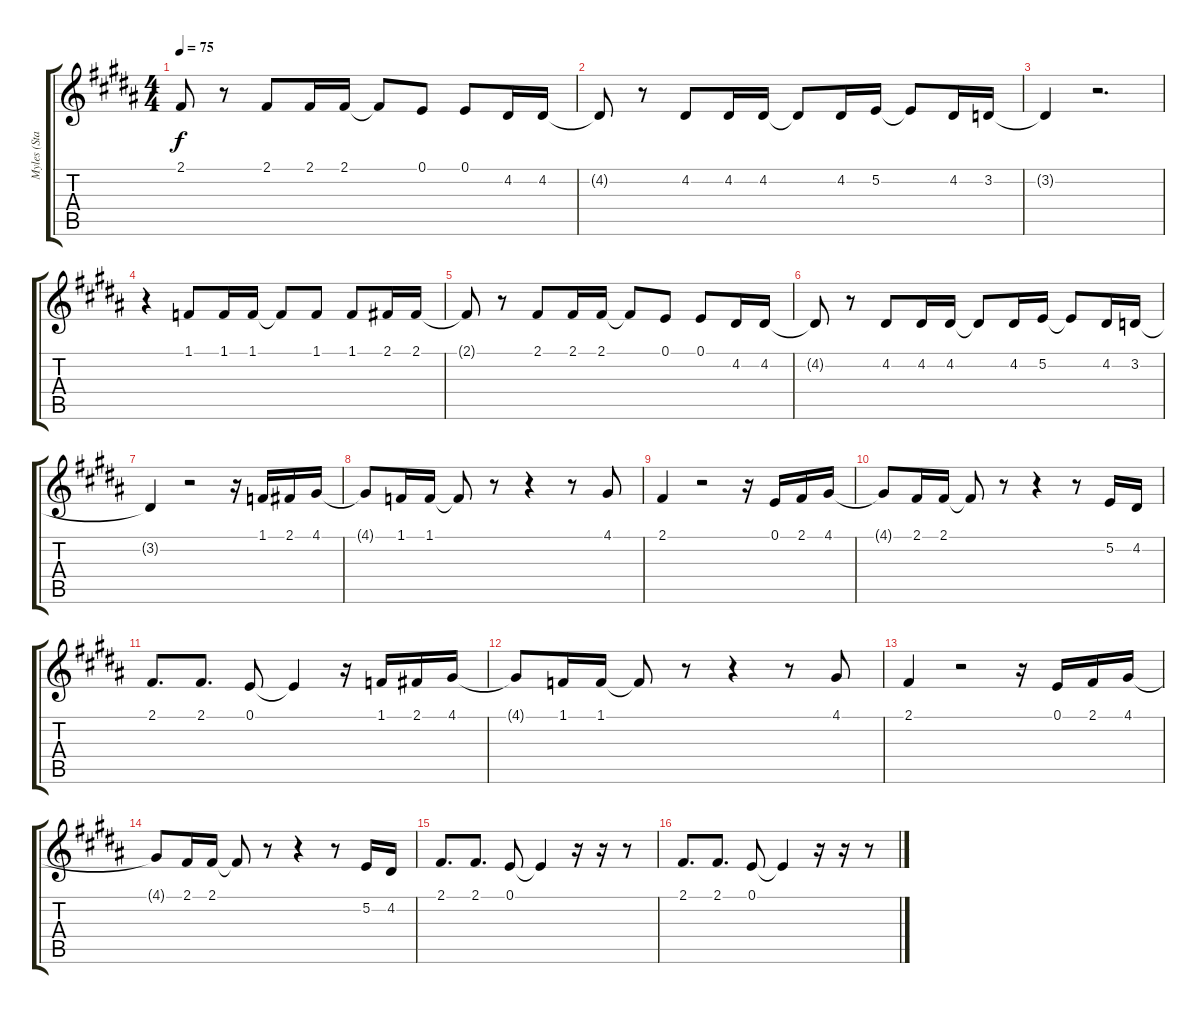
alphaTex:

\track ("Myles (Staff 1)" "Myles (Sta") {instrument acousticgrandpiano}
\staff {score tabs}
\tuning (E4 B3 G3 D3 A2 E2) {hide}
\ts (4 4)
\tempo 75
\clef g2
\ks b
2.1{t}.8{dy f} r.8 2.1.8 2.1.16 2.1.16 2.1{t}.8 0.1.8 0.1.8 4.2.16 4.2.16 |
4.2{t}.8 r.8 4.2.8 4.2.16 4.2.16 4.2{t}.8 4.2.16 5.2.16 5.2{t}.8 4.2.16 3.2.16 |
3.2{t}.4 r.2{d} |
r.4 1.1.8 1.1.16 1.1.16 1.1{t}.8 1.1.8 1.1.8 2.1.16 2.1.16 |
2.1{t}.8 r.8 2.1.8 2.1.16 2.1.16 2.1{t}.8 0.1.8 0.1.8 4.2.16 4.2.16 |
4.2{t}.8 r.8 4.2.8 4.2.16 4.2.16 4.2{t}.8 4.2.16 5.2.16 5.2{t}.8 4.2.16 3.2.16 |
3.2{t}.4 r.2 r.16 1.1.16 2.1.16 4.1.16 |
4.1{t}.8 1.1.16 1.1.16 1.1{t}.8 r.8 r.4 r.8 4.1.8 |
2.1.4 r.2 r.16 0.1.16 2.1.16 4.1.16 |
4.1{t}.8 2.1.16 2.1.16 2.1{t}.8 r.8 r.4 r.8 5.2.16 4.2.16 |
2.1.8{d} 2.1.8{d} 0.1.8 0.1{t}.4 r.16 1.1.16 2.1.16 4.1.16 |
4.1{t}.8 1.1.16 1.1.16 1.1{t}.8 r.8 r.4 r.8 4.1.8 |
2.1.4 r.2 r.16 0.1.16 2.1.16 4.1.16 |
4.1{t}.8 2.1.16 2.1.16 2.1{t}.8 r.8 r.4 r.8 5.2.16 4.2.16 |
2.1.8{d} 2.1.8{d} 0.1.8 0.1{t}.4 r.16 r.16 r.8 |
2.1.8{d} 2.1.8{d} 0.1.8 0.1{t}.4 r.16 r.16 r.8
